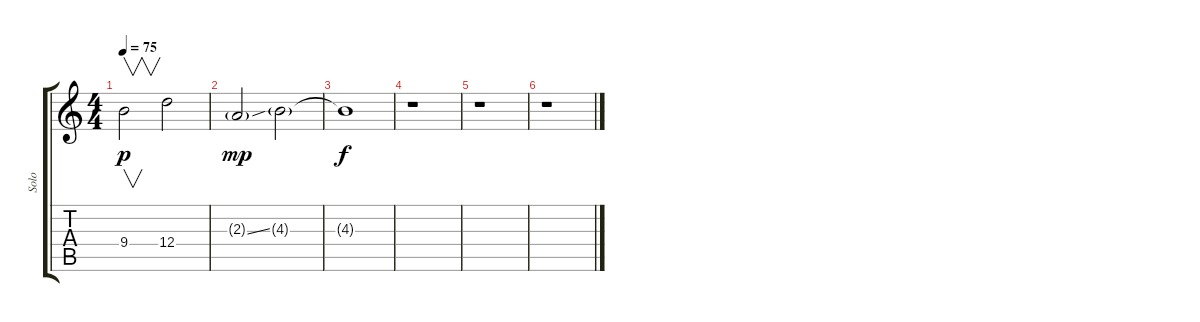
\track ("Solo" "Solo") {instrument overdrivenguitar}
\staff {score tabs}
\tuning (E4 B3 G3 D3 A2 E2) {hide}
\ts (4 4)
\tempo 75
\clef g2
\ks c
9.4.2{v dy p} 12.4.2 |
2.3{ss g}.2{dy mp} 4.3{g}.2 |
4.3{t}.1{dy f} |
r.1 |
r.1 |
r.1
